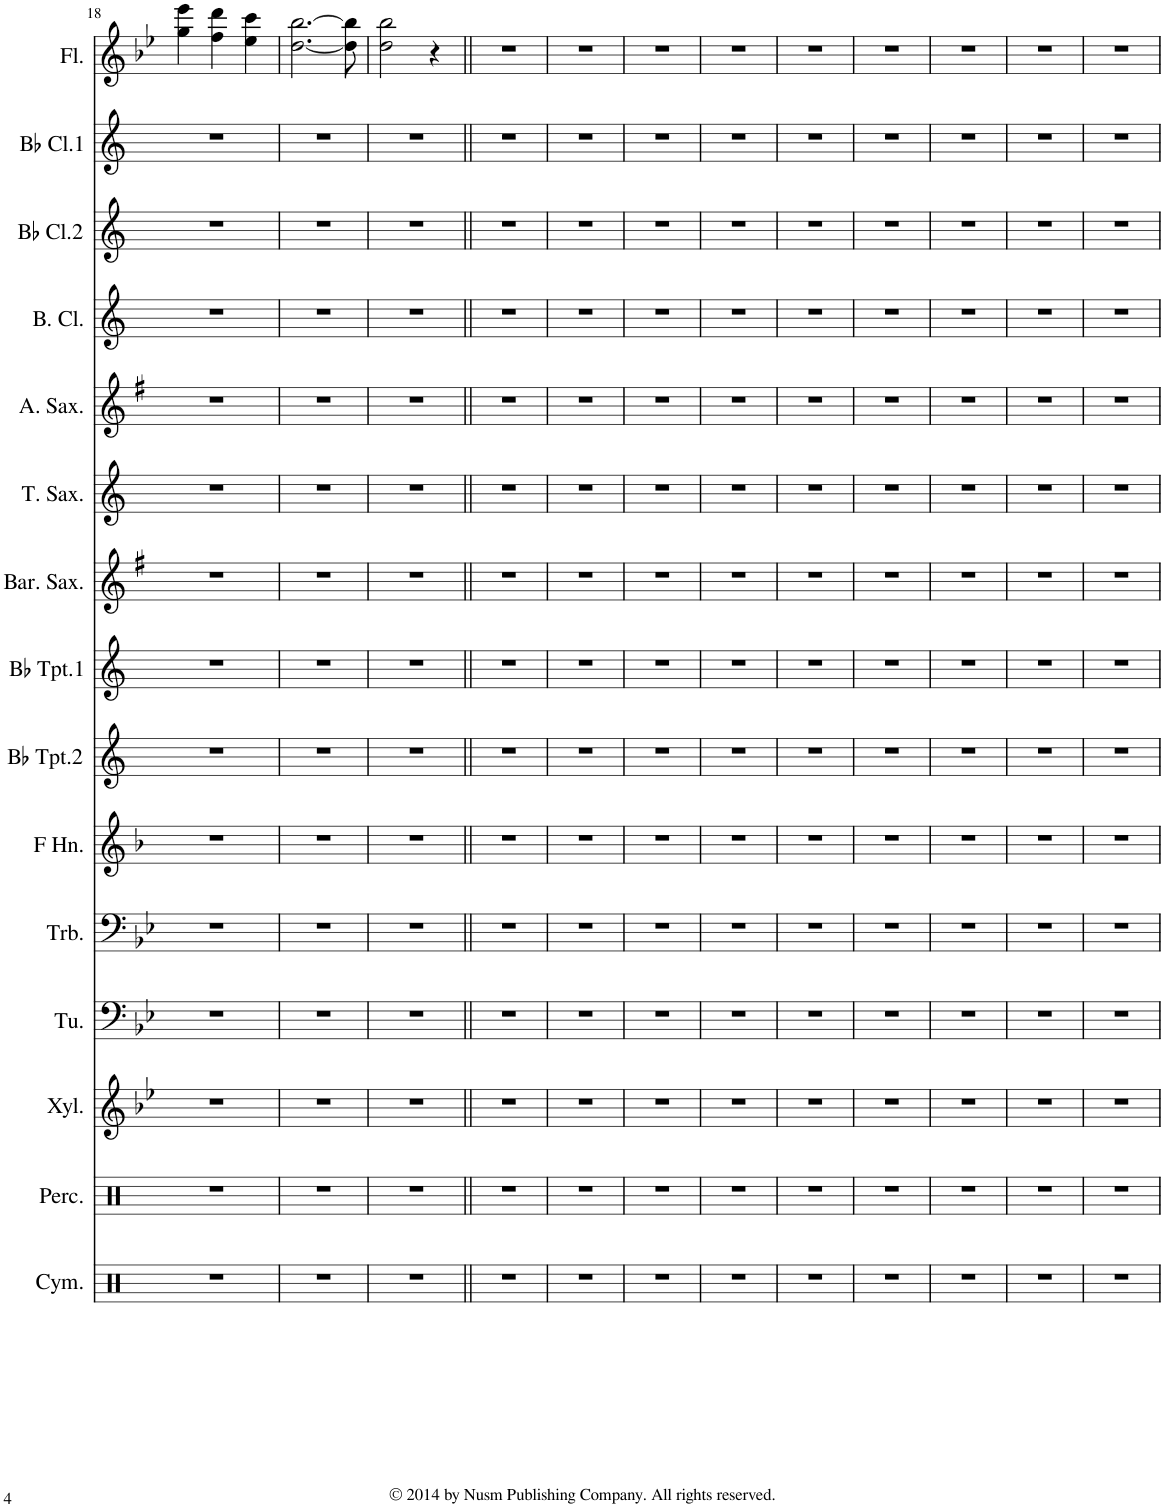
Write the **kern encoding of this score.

**kern	**kern	**kern	**kern	**kern	**kern	**kern	**kern	**kern	**kern	**kern	**kern	**kern	**kern	**kern
*part15	*part14	*part13	*part12	*part11	*part10	*part9	*part8	*part7	*part6	*part5	*part4	*part3	*part2	*part1
*staff15	*staff14	*staff13	*staff12	*staff11	*staff10	*staff9	*staff8	*staff7	*staff6	*staff5	*staff4	*staff3	*staff2	*staff1
*I"Cymbal	*I"Percussion	*I"Xylophone	*I"Tuba	*I"Trombone	*I"Horn in F	*I"Bb Trumpet 2	*I"Bb Trumpet 1	*I"Baritone Saxophone	*I"Tenor Saxophone	*I"Alto Saxophone	*I"Bass Clarinet	*I"Bb Clarinet 2	*I"Bb Clarinet 1	*I"Flute
*I'Cym.	*I'Perc.	*I'Xyl.	*I'Tu.	*I'Trb.	*	*I'Bb Tpt.2	*I'Bb Tpt.1	*I'Bar. Sax.	*I'T. Sax.	*I'A. Sax.	*I'B. Cl.	*I'Bb Cl.2	*I'Bb Cl.1	*I'Fl.
!!LO:PB:g=z
*clefX	*clefX	*clefG2	*clefF4	*clefF4	*clefG2	*clefG2	*clefG2	*clefG2	*clefG2	*clefG2	*clefG2	*clefG2	*clefG2	*clefG2
*	*	*Trd-8c-12	*	*	*Trd4c7	*Trd1c2	*Trd1c2	*Trd12c21	*Trd8c14	*Trd5c9	*Trd8c14	*Trd1c2	*Trd1c2	*
*k[]	*k[]	*k[b-e-]	*k[b-e-]	*k[b-e-]	*k[b-]	*k[]	*k[]	*k[f#]	*k[]	*k[f#]	*k[]	*k[]	*k[]	*k[b-e-]
*M3/4	*M3/4	*M3/4	*M3/4	*M3/4	*M3/4	*M3/4	*M3/4	*M3/4	*M3/4	*M3/4	*M3/4	*M3/4	*M3/4	*M3/4
=18	=18	=18	=18	=18	=18	=18	=18	=18	=18	=18	=18	=18	=18	=18
2.r	2.r	2.r	2.r	2.r	2.r	2.r	2.r	2.r	2.r	2.r	2.r	2.r	2.r	4gg\ 4eee-\
.	.	.	.	.	.	.	.	.	.	.	.	.	.	4ff\ 4ddd\
.	.	.	.	.	.	.	.	.	.	.	.	.	.	4ee-\ 4ccc\
=19	=19	=19	=19	=19	=19	=19	=19	=19	=19	=19	=19	=19	=19	=19
2.r	2.r	2.r	2.r	2.r	2.r	2.r	2.r	2.r	2.r	2.r	2.r	2.r	2.r	[2.dd\ [2.bb-\
8ryy	8ryy	8ryy	8ryy	8ryy	8ryy	8ryy	8ryy	8ryy	8ryy	8ryy	8ryy	8ryy	8ryy	8dd\] 8bb-\]
=20	=20	=20	=20	=20	=20	=20	=20	=20	=20	=20	=20	=20	=20	=20
2.r	2.r	2.r	2.r	2.r	2.r	2.r	2.r	2.r	2.r	2.r	2.r	2.r	2.r	2dd\ 2bb-\
.	.	.	.	.	.	.	.	.	.	.	.	.	.	4r
=21||	=21||	=21||	=21||	=21||	=21||	=21||	=21||	=21||	=21||	=21||	=21||	=21||	=21||	=21||
2.r	2.r	2.r	2.r	2.r	2.r	2.r	2.r	2.r	2.r	2.r	2.r	2.r	2.r	2.r
=22	=22	=22	=22	=22	=22	=22	=22	=22	=22	=22	=22	=22	=22	=22
2.r	2.r	2.r	2.r	2.r	2.r	2.r	2.r	2.r	2.r	2.r	2.r	2.r	2.r	2.r
=23	=23	=23	=23	=23	=23	=23	=23	=23	=23	=23	=23	=23	=23	=23
2.r	2.r	2.r	2.r	2.r	2.r	2.r	2.r	2.r	2.r	2.r	2.r	2.r	2.r	2.r
=24	=24	=24	=24	=24	=24	=24	=24	=24	=24	=24	=24	=24	=24	=24
2.r	2.r	2.r	2.r	2.r	2.r	2.r	2.r	2.r	2.r	2.r	2.r	2.r	2.r	2.r
=25	=25	=25	=25	=25	=25	=25	=25	=25	=25	=25	=25	=25	=25	=25
2.r	2.r	2.r	2.r	2.r	2.r	2.r	2.r	2.r	2.r	2.r	2.r	2.r	2.r	2.r
=26	=26	=26	=26	=26	=26	=26	=26	=26	=26	=26	=26	=26	=26	=26
2.r	2.r	2.r	2.r	2.r	2.r	2.r	2.r	2.r	2.r	2.r	2.r	2.r	2.r	2.r
=27	=27	=27	=27	=27	=27	=27	=27	=27	=27	=27	=27	=27	=27	=27
2.r	2.r	2.r	2.r	2.r	2.r	2.r	2.r	2.r	2.r	2.r	2.r	2.r	2.r	2.r
=28	=28	=28	=28	=28	=28	=28	=28	=28	=28	=28	=28	=28	=28	=28
2.r	2.r	2.r	2.r	2.r	2.r	2.r	2.r	2.r	2.r	2.r	2.r	2.r	2.r	2.r
=29	=29	=29	=29	=29	=29	=29	=29	=29	=29	=29	=29	=29	=29	=29
2.r	2.r	2.r	2.r	2.r	2.r	2.r	2.r	2.r	2.r	2.r	2.r	2.r	2.r	2.r
=	=	=	=	=	=	=	=	=	=	=	=	=	=	=
*-	*-	*-	*-	*-	*-	*-	*-	*-	*-	*-	*-	*-	*-	*-
